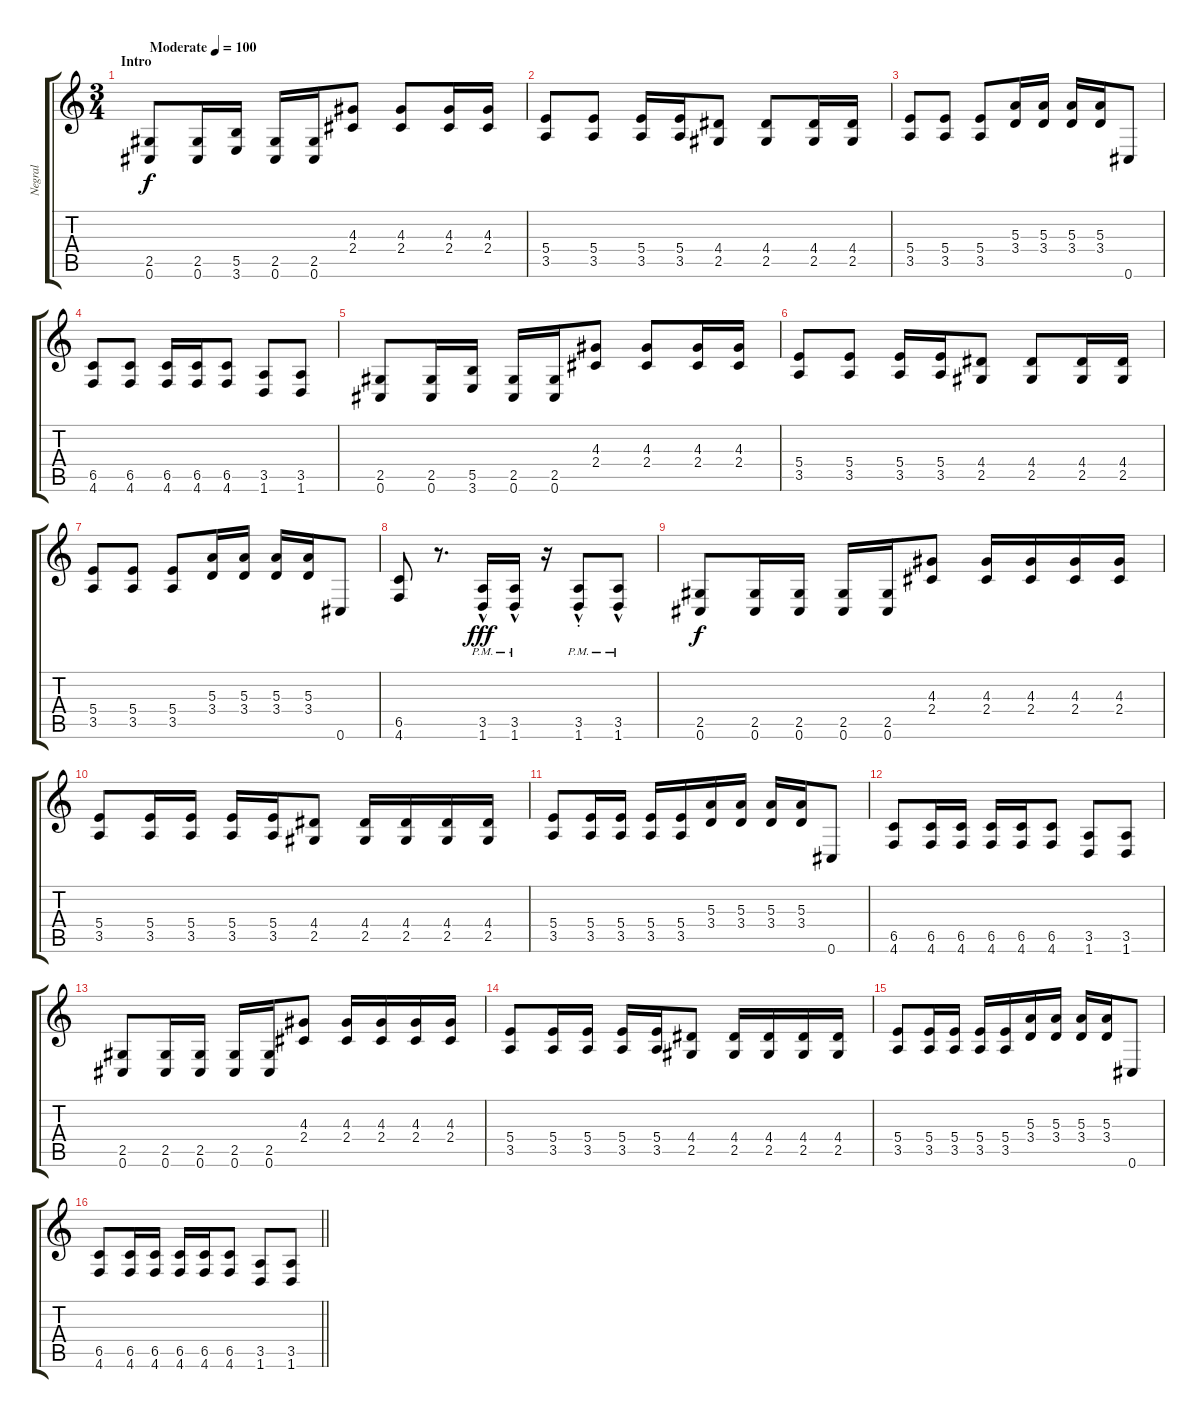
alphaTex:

\track ("Negral" "Negral") {instrument distortionguitar}
\staff {score tabs}
\tuning (Db4 Ab3 E3 B2 Gb2 Db2) {hide}
\ts (3 4)
\section ("" "Intro")
\tempo (100 "Moderate")
\clef g2
\ks c
(2.5 0.6).8{dy f instrument distortionguitar} (2.5 0.6).16 (5.5 3.6).16 (2.5 0.6).16 (2.5 0.6).16 (4.3 2.4).8 (4.3 2.4).8 (4.3 2.4).16 (4.3 2.4).16 |
(5.4 3.5).8 (5.4 3.5).8 (5.4 3.5).16 (5.4 3.5).16 (4.4 2.5).8 (4.4 2.5).8 (4.4 2.5).16 (4.4 2.5).16 |
(5.4 3.5).8 (5.4 3.5).8 (5.4 3.5).8 (5.3 3.4).16 (5.3 3.4).16 (5.3 3.4).16 (5.3 3.4).16 0.6.8 |
(6.5 4.6).8 (6.5 4.6).8 (6.5 4.6).16 (6.5 4.6).16 (6.5 4.6).8 (3.5 1.6).8 (3.5 1.6).8 |
(2.5 0.6).8 (2.5 0.6).16 (5.5 3.6).16 (2.5 0.6).16 (2.5 0.6).16 (4.3 2.4).8 (4.3 2.4).8 (4.3 2.4).16 (4.3 2.4).16 |
(5.4 3.5).8 (5.4 3.5).8 (5.4 3.5).16 (5.4 3.5).16 (4.4 2.5).8 (4.4 2.5).8 (4.4 2.5).16 (4.4 2.5).16 |
(5.4 3.5).8 (5.4 3.5).8 (5.4 3.5).8 (5.3 3.4).16 (5.3 3.4).16 (5.3 3.4).16 (5.3 3.4).16 0.6.8 |
(6.5 4.6).8 r.8{d} (3.5{hac pm} 1.6{hac pm}).16{dy fff} (3.5{hac pm} 1.6{hac pm}).16 r.16 (3.5{hac pm} 1.6{hac pm st}).8 (3.5{hac pm} 1.6{hac pm}).8 |
(2.5 0.6).8{dy f} (2.5 0.6).16 (2.5 0.6).16 (2.5 0.6).16 (2.5 0.6).16 (4.3 2.4).8 (4.3 2.4).16 (4.3 2.4).16 (4.3 2.4).16 (4.3 2.4).16 |
(5.4 3.5).8 (5.4 3.5).16 (5.4 3.5).16 (5.4 3.5).16 (5.4 3.5).16 (4.4 2.5).8 (4.4 2.5).16 (4.4 2.5).16 (4.4 2.5).16 (4.4 2.5).16 |
(5.4 3.5).8 (5.4 3.5).16 (5.4 3.5).16 (5.4 3.5).16 (5.4 3.5).16 (5.3 3.4).16 (5.3 3.4).16 (5.3 3.4).16 (5.3 3.4).16 0.6.8 |
(6.5 4.6).8 (6.5 4.6).16 (6.5 4.6).16 (6.5 4.6).16 (6.5 4.6).16 (6.5 4.6).8 (3.5 1.6).8 (3.5 1.6).8 |
(2.5 0.6).8 (2.5 0.6).16 (2.5 0.6).16 (2.5 0.6).16 (2.5 0.6).16 (4.3 2.4).8 (4.3 2.4).16 (4.3 2.4).16 (4.3 2.4).16 (4.3 2.4).16 |
(5.4 3.5).8 (5.4 3.5).16 (5.4 3.5).16 (5.4 3.5).16 (5.4 3.5).16 (4.4 2.5).8 (4.4 2.5).16 (4.4 2.5).16 (4.4 2.5).16 (4.4 2.5).16 |
(5.4 3.5).8 (5.4 3.5).16 (5.4 3.5).16 (5.4 3.5).16 (5.4 3.5).16 (5.3 3.4).16 (5.3 3.4).16 (5.3 3.4).16 (5.3 3.4).16 0.6.8 |
\barLineRight lightlight
(6.5 4.6).8 (6.5 4.6).16 (6.5 4.6).16 (6.5 4.6).16 (6.5 4.6).16 (6.5 4.6).8 (3.5 1.6).8 (3.5 1.6).8
